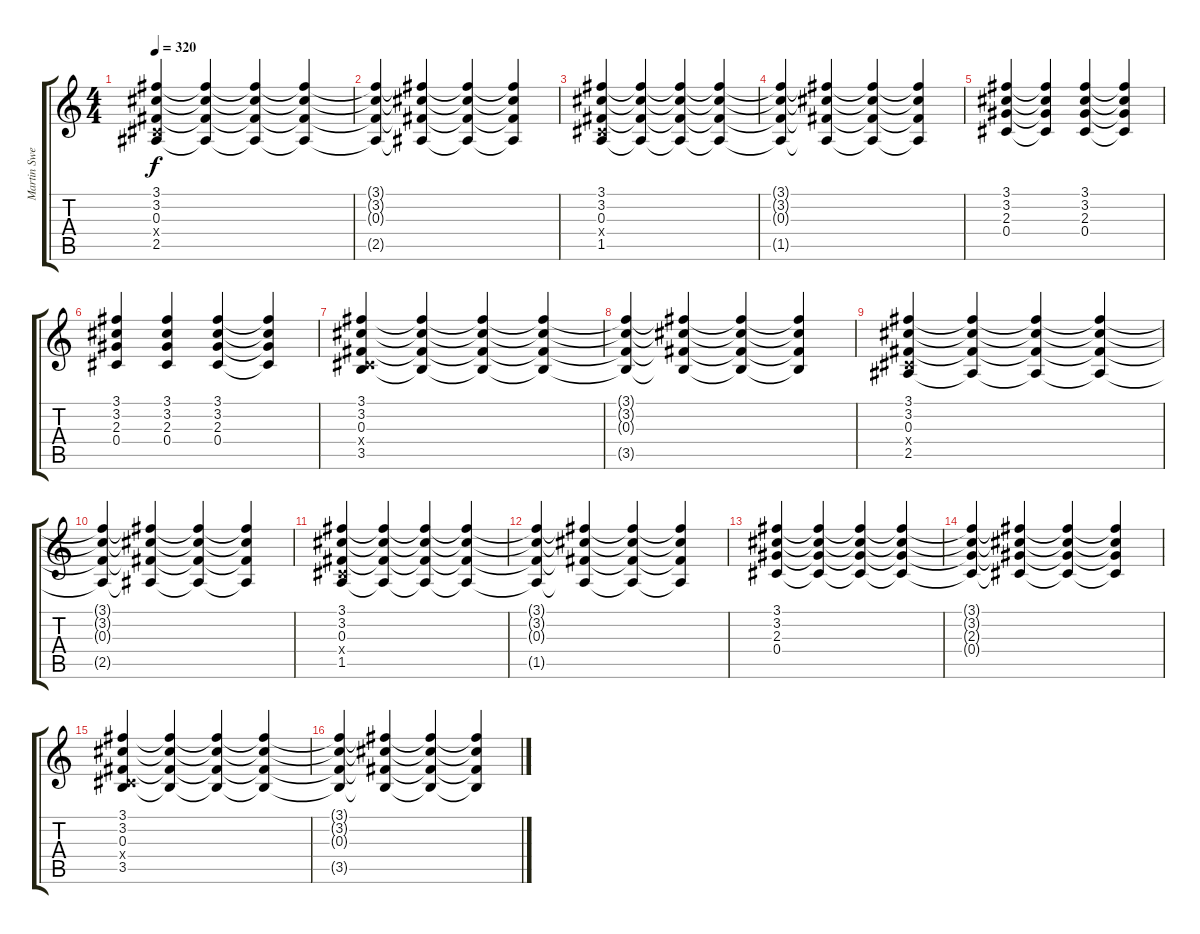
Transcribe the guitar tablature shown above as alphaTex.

\track ("Martin Sweet (Dist Guitar)" "Martin Swe") {instrument overdrivenguitar}
\staff {score tabs}
\tuning (Eb4 Bb3 Gb3 Db3 Ab2 Eb2) {hide}
\ts (4 4)
\tempo 320
\clef g2
\ks c
(3.1 3.2 0.3 0.4{x} 2.5).4{dy f} (3.1{t} 3.2{t} 0.3{t} 2.5{t}).4 (3.1{t} 3.2{t} 0.3{t} 2.5{t}).4 (3.1{t} 3.2{t} 0.3{t} 2.5{t}).4 |
(3.1{t} 3.2{t} 0.3{t} 2.5{t}).4 (3.1{t} 3.2{t} 0.3{t} 2.5{t}).4 (3.1{t} 3.2{t} 0.3{t} 2.5{t}).4 (3.1{t} 3.2{t} 0.3{t} 2.5{t}).4 |
(3.1 3.2 0.3 0.4{x} 1.5).4 (3.1{t} 3.2{t} 0.3{t} 1.5{t}).4 (3.1{t} 3.2{t} 0.3{t} 1.5{t}).4 (3.1{t} 3.2{t} 0.3{t} 1.5{t}).4 |
(3.1{t} 3.2{t} 0.3{t} 1.5{t}).4 (3.1{t} 3.2{t} 0.3{t} 1.5{t}).4 (3.1{t} 3.2{t} 0.3{t} 1.5{t}).4 (3.1{t} 3.2{t} 0.3{t} 1.5{t}).4 |
(3.1 3.2 2.3 0.4).4 (3.1{t} 3.2{t} 2.3{t} 0.4{t}).4 (3.1 3.2 2.3 0.4).4 (3.1{t} 3.2{t} 2.3{t} 0.4{t}).4 |
(3.1 3.2 2.3 0.4).4 (3.1 3.2 2.3 0.4).4 (3.1 3.2 2.3 0.4).4 (3.1{t} 3.2{t} 2.3{t} 0.4{t}).4 |
(3.1 3.2 0.3 0.4{x} 3.5).4 (3.1{t} 3.2{t} 0.3{t} 3.5{t}).4 (3.1{t} 3.2{t} 0.3{t} 3.5{t}).4 (3.1{t} 3.2{t} 0.3{t} 3.5{t}).4 |
(3.1{t} 3.2{t} 0.3{t} 3.5{t}).4 (3.1{t} 3.2{t} 0.3{t} 3.5{t}).4 (3.1{t} 3.2{t} 0.3{t} 3.5{t}).4 (3.1{t} 3.2{t} 0.3{t} 3.5{t}).4 |
(3.1 3.2 0.3 0.4{x} 2.5).4 (3.1{t} 3.2{t} 0.3{t} 2.5{t}).4 (3.1{t} 3.2{t} 0.3{t} 2.5{t}).4 (3.1{t} 3.2{t} 0.3{t} 2.5{t}).4 |
(3.1{t} 3.2{t} 0.3{t} 2.5{t}).4 (3.1{t} 3.2{t} 0.3{t} 2.5{t}).4 (3.1{t} 3.2{t} 0.3{t} 2.5{t}).4 (3.1{t} 3.2{t} 0.3{t} 2.5{t}).4 |
(3.1 3.2 0.3 0.4{x} 1.5).4 (3.1{t} 3.2{t} 0.3{t} 1.5{t}).4 (3.1{t} 3.2{t} 0.3{t} 1.5{t}).4 (3.1{t} 3.2{t} 0.3{t} 1.5{t}).4 |
(3.1{t} 3.2{t} 0.3{t} 1.5{t}).4 (3.1{t} 3.2{t} 0.3{t} 1.5{t}).4 (3.1{t} 3.2{t} 0.3{t} 1.5{t}).4 (3.1{t} 3.2{t} 0.3{t} 1.5{t}).4 |
(3.1 3.2 2.3 0.4).4 (3.1{t} 3.2{t} 2.3{t} 0.4{t}).4 (3.1{t} 3.2{t} 2.3{t} 0.4{t}).4 (3.1{t} 3.2{t} 2.3{t} 0.4{t}).4 |
(3.1{t} 3.2{t} 2.3{t} 0.4{t}).4 (3.1{t} 3.2{t} 2.3{t} 0.4{t}).4 (3.1{t} 3.2{t} 2.3{t} 0.4{t}).4 (3.1{t} 3.2{t} 2.3{t} 0.4{t}).4 |
(3.1 3.2 0.3 0.4{x} 3.5).4 (3.1{t} 3.2{t} 0.3{t} 3.5{t}).4 (3.1{t} 3.2{t} 0.3{t} 3.5{t}).4 (3.1{t} 3.2{t} 0.3{t} 3.5{t}).4 |
(3.1{t} 3.2{t} 0.3{t} 3.5{t}).4 (3.1{t} 3.2{t} 0.3{t} 3.5{t}).4 (3.1{t} 3.2{t} 0.3{t} 3.5{t}).4 (3.1{t} 3.2{t} 0.3{t} 3.5{t}).4
